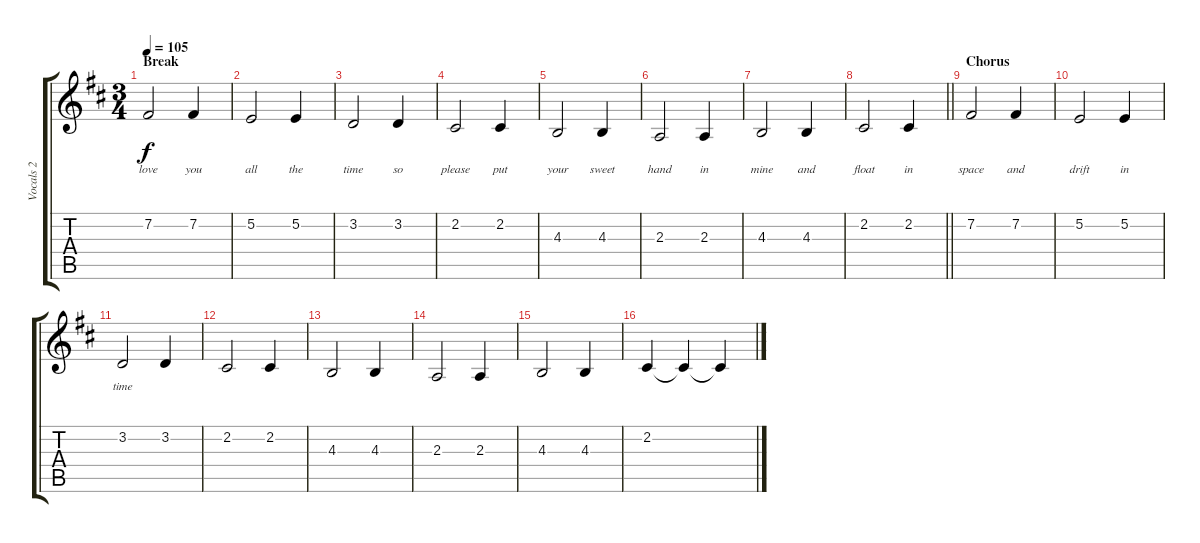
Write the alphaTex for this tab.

\track ("Vocals 2" "Vocals 2") {instrument lead6voice}
\staff {score tabs}
\tuning (E4 B3 G3 D3 A2 E2) {hide}
\ts (3 4)
\section ("" "Break")
\tempo 105
\clef g2
\ks d
7.2.2{lyrics (0 "love") lyrics (1 "") lyrics (2 "") lyrics (3 "") lyrics (4 "") dy f} 7.2.4{lyrics (0 "you") lyrics (1 "") lyrics (2 "") lyrics (3 "") lyrics (4 "")} |
5.2.2{lyrics (0 "all") lyrics (1 "") lyrics (2 "") lyrics (3 "") lyrics (4 "")} 5.2.4{lyrics (0 "the") lyrics (1 "") lyrics (2 "") lyrics (3 "") lyrics (4 "")} |
3.2.2{lyrics (0 "time") lyrics (1 "") lyrics (2 "") lyrics (3 "") lyrics (4 "")} 3.2.4{lyrics (0 "so") lyrics (1 "") lyrics (2 "") lyrics (3 "") lyrics (4 "")} |
2.2.2{lyrics (0 "please") lyrics (1 "") lyrics (2 "") lyrics (3 "") lyrics (4 "")} 2.2.4{lyrics (0 "put") lyrics (1 "") lyrics (2 "") lyrics (3 "") lyrics (4 "")} |
4.3.2{lyrics (0 "your") lyrics (1 "") lyrics (2 "") lyrics (3 "") lyrics (4 "")} 4.3.4{lyrics (0 "sweet") lyrics (1 "") lyrics (2 "") lyrics (3 "") lyrics (4 "")} |
2.3.2{lyrics (0 "hand") lyrics (1 "") lyrics (2 "") lyrics (3 "") lyrics (4 "")} 2.3.4{lyrics (0 "in") lyrics (1 "") lyrics (2 "") lyrics (3 "") lyrics (4 "")} |
4.3.2{lyrics (0 "mine") lyrics (1 "") lyrics (2 "") lyrics (3 "") lyrics (4 "")} 4.3.4{lyrics (0 "and") lyrics (1 "") lyrics (2 "") lyrics (3 "") lyrics (4 "")} |
\barLineRight lightlight
2.2.2{lyrics (0 "float") lyrics (1 "") lyrics (2 "") lyrics (3 "") lyrics (4 "")} 2.2.4{lyrics (0 "in") lyrics (1 "") lyrics (2 "") lyrics (3 "") lyrics (4 "")} |
\section ("" "Chorus")
7.2.2{lyrics (0 "space") lyrics (1 "") lyrics (2 "") lyrics (3 "") lyrics (4 "")} 7.2.4{lyrics (0 "and") lyrics (1 "") lyrics (2 "") lyrics (3 "") lyrics (4 "")} |
5.2.2{lyrics (0 "drift") lyrics (1 "") lyrics (2 "") lyrics (3 "") lyrics (4 "")} 5.2.4{lyrics (0 "in") lyrics (1 "") lyrics (2 "") lyrics (3 "") lyrics (4 "")} |
3.2.2{lyrics (0 "time") lyrics (1 "") lyrics (2 "") lyrics (3 "") lyrics (4 "")} 3.2.4 |
2.2.2 2.2.4 |
4.3.2 4.3.4 |
2.3.2 2.3.4 |
4.3.2 4.3.4 |
2.2.4 2.2{t}.4 2.2{t}.4
